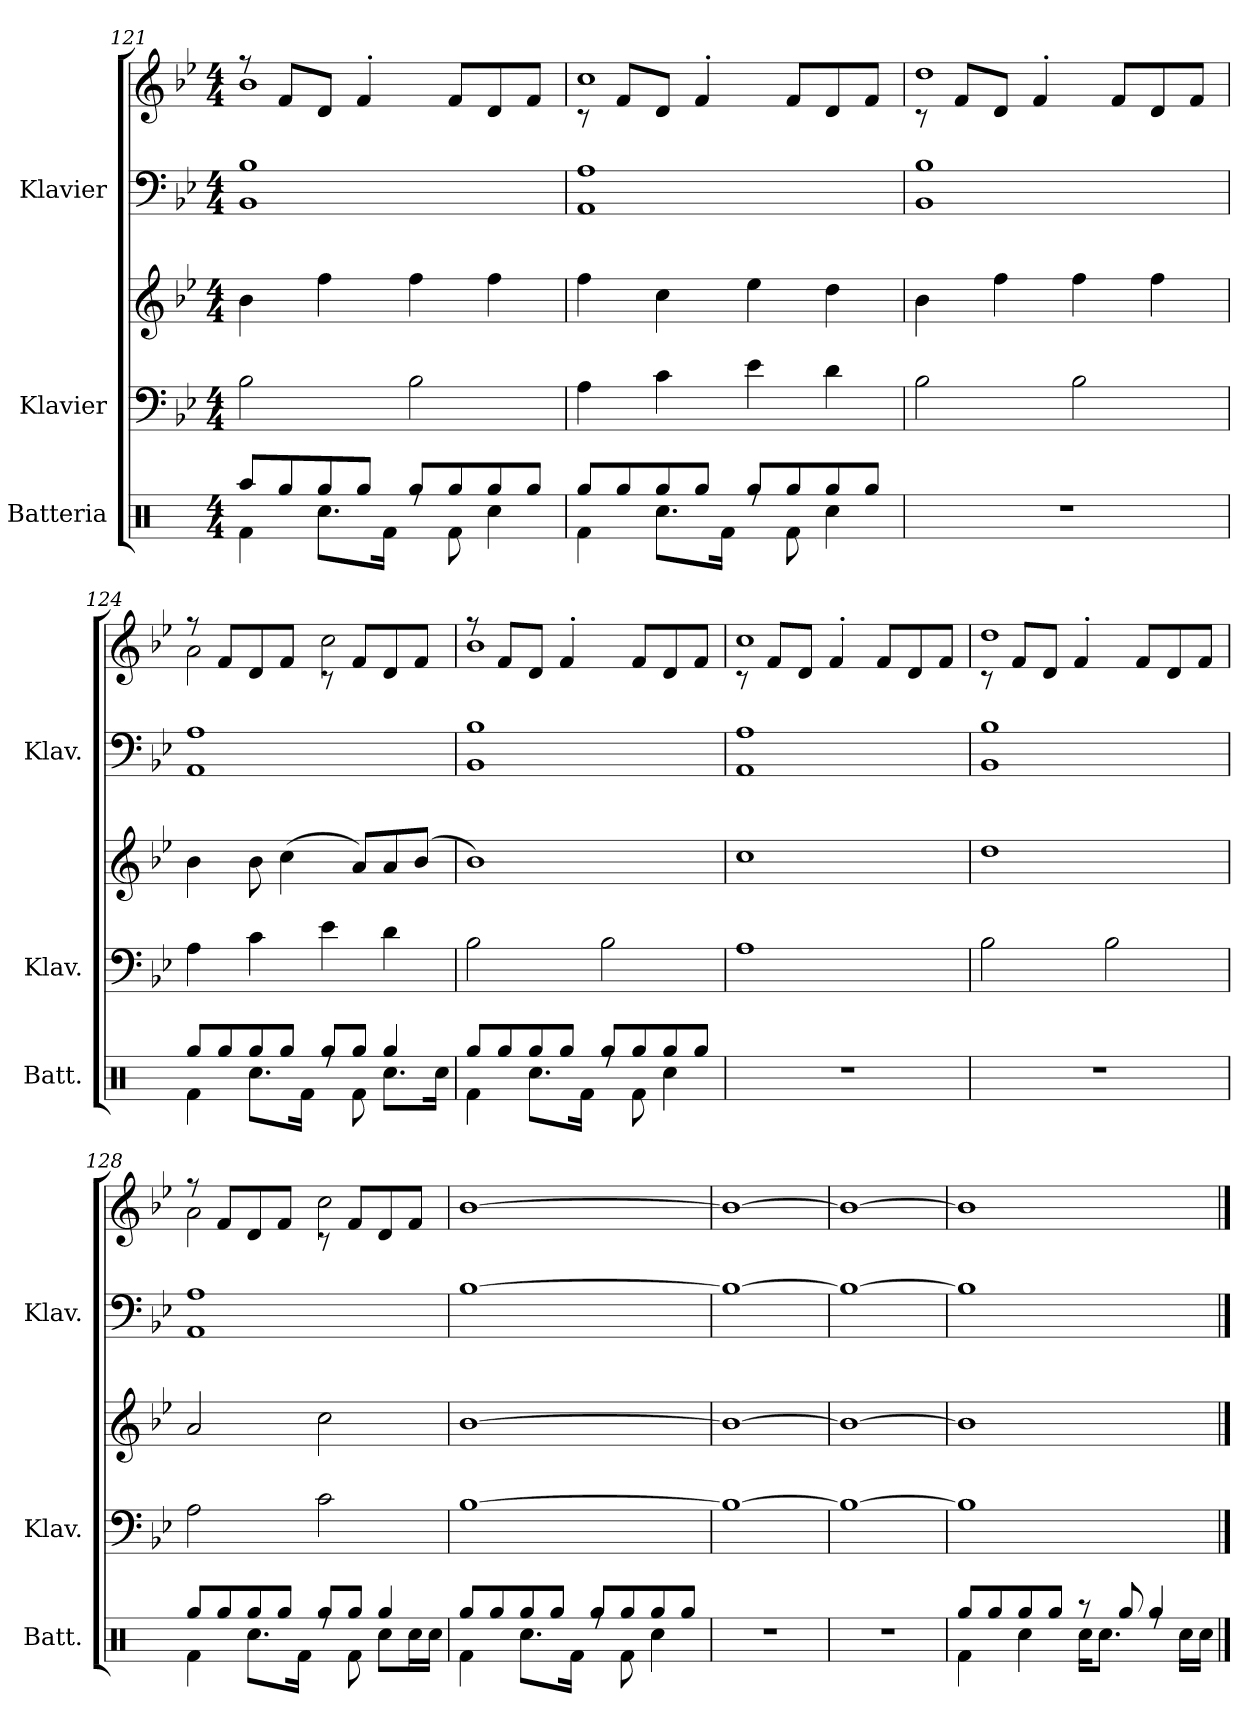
**kern	**kern	**kern	**kern	**kern
*part3	*part2	*part2	*part1	*part1
*staff5	*staff4	*staff3	*staff2	*staff1
*I"Batteria	*I"Klavier	*	*I"Klavier	*
*I'Batt.	*I'Klav.	*	*I'Klav.	*
!!LO:LB:g=z
*clefX	*clefF4	*clefG2	*clefF4	*clefG2
*k[]	*k[b-e-]	*k[b-e-]	*k[b-e-]	*k[b-e-]
*M4/4	*M4/4	*M4/4	*M4/4	*M4/4
=121	=121	=121	=121	=121
*^	*	*	*	*^
8Raa/L	4Rf\	2B-\	4b-\	1BB- 1B-	8r	1b-
8Rgg/	.	.	.	.	8f/L	.
8Rgg/	8.Rcc\L	.	4ff\	.	8d/J	.
8Rgg/J	.	.	.	.	4f'/	.
.	16Rf\Jk	.	.	.	.	.
8Rgg/L	8rff	2B-\	4ff\	.	.	.
8Rgg/	8Rf\	.	.	.	8f/L	.
8Rgg/	4Rcc\	.	4ff\	.	8d/	.
8Rgg/J	.	.	.	.	8f/J	.
=122	=122	=122	=122	=122	=122	=122
8Rgg/L	4Rf\	4A\	4ff\	1AA 1A	8rc	1cc
8Rgg/	.	.	.	.	8f/L	.
8Rgg/	8.Rcc\L	4c\	4cc\	.	8d/J	.
8Rgg/J	.	.	.	.	4f'/	.
.	16Rf\Jk	.	.	.	.	.
8Rgg/L	8rff	4e-\	4ee-\	.	.	.
8Rgg/	8Rf\	.	.	.	8f/L	.
8Rgg/	4Rcc\	4d\	4dd\	.	8d/	.
8Rgg/J	.	.	.	.	8f/J	.
*v	*v	*	*	*	*	*
=123	=123	=123	=123	=123	=123
1r	2B-\	4b-\	1BB- 1B-	8rc	1dd
.	.	.	.	8f/L	.
.	.	4ff\	.	8d/J	.
.	.	.	.	4f'/	.
.	2B-\	4ff\	.	.	.
.	.	.	.	8f/L	.
.	.	4ff\	.	8d/	.
.	.	.	.	8f/J	.
=124	=124	=124	=124	=124	=124
*^	*	*	*	*	*
8Rgg/L	4Rf\	4A\	4b-\	1AA 1A	8r	2a\
8Rgg/	.	.	.	.	8f/L	.
8Rgg/	8.Rcc\L	4c\	8b-\	.	8d/	.
8Rgg/J	.	.	(4cc\	.	8f/J	.
.	16Rf\Jk	.	.	.	.	.
8Rgg/L	8rff	4e-\	.	.	8rc	2cc\
8Rgg/J	8Rf\	.	8a/L)	.	8f/L	.
4Rgg/	8.Rcc\L	4d\	8a/	.	8d/	.
.	.	.	(8b-/J	.	8f/J	.
.	16Rcc\Jk	.	.	.	.	.
!!LO:PB:g=z	!!
=125	=125	=125	=125	=125	=125	=125
8Rgg/L	4Rf\	2B-\	1b-)	1BB- 1B-	8r	1b-
8Rgg/	.	.	.	.	8f/L	.
8Rgg/	8.Rcc\L	.	.	.	8d/J	.
8Rgg/J	.	.	.	.	4f'/	.
.	16Rf\Jk	.	.	.	.	.
8Rgg/L	8rff	2B-\	.	.	.	.
8Rgg/	8Rf\	.	.	.	8f/L	.
8Rgg/	4Rcc\	.	.	.	8d/	.
8Rgg/J	.	.	.	.	8f/J	.
*v	*v	*	*	*	*	*
=126	=126	=126	=126	=126	=126
1r	1A	1cc	1AA 1A	8rc	1cc
.	.	.	.	8f/L	.
.	.	.	.	8d/J	.
.	.	.	.	4f'/	.
.	.	.	.	8f/L	.
.	.	.	.	8d/	.
.	.	.	.	8f/J	.
=127	=127	=127	=127	=127	=127
1r	2B-\	1dd	1BB- 1B-	8rc	1dd
.	.	.	.	8f/L	.
.	.	.	.	8d/J	.
.	.	.	.	4f'/	.
.	2B-\	.	.	.	.
.	.	.	.	8f/L	.
.	.	.	.	8d/	.
.	.	.	.	8f/J	.
=128	=128	=128	=128	=128	=128
*^	*	*	*	*	*
8Rgg/L	4Rf\	2A\	2a/	1AA 1A	8r	2a\
8Rgg/	.	.	.	.	8f/L	.
8Rgg/	8.Rcc\L	.	.	.	8d/	.
8Rgg/J	.	.	.	.	8f/J	.
.	16Rf\Jk	.	.	.	.	.
8Rgg/L	8rff	2c\	2cc\	.	8rc	2cc\
8Rgg/J	8Rf\	.	.	.	8f/L	.
4Rgg/	8Rcc\L	.	.	.	8d/	.
.	16Rcc\L	.	.	.	8f/J	.
.	16Rcc\JJ	.	.	.	.	.
*	*	*	*	*	*v	*v
!!LO:LB:g=z
=129	=129	=129	=129	=129	=129
8Rgg/L	4Rf\	[1B-	[1b-	[1B-	[1b-
8Rgg/	.	.	.	.	.
8Rgg/	8.Rcc\L	.	.	.	.
8Rgg/J	.	.	.	.	.
.	16Rf\Jk	.	.	.	.
8Rgg/L	8rff	.	.	.	.
8Rgg/	8Rf\	.	.	.	.
8Rgg/	4Rcc\	.	.	.	.
8Rgg/J	.	.	.	.	.
*v	*v	*	*	*	*
=130	=130	=130	=130	=130
1r	1B-_	1b-_	1B-_	1b-_
=131	=131	=131	=131	=131
1r	1B-_	1b-_	1B-_	1b-_
=132	=132	=132	=132	=132
*^	*	*	*	*
8Rgg/L	4Rf\	1B-]	1b-]	1B-]	1b-]
8Rgg/	.	.	.	.	.
8Rgg/	4Rcc\	.	.	.	.
8Rgg/J	.	.	.	.	.
8r	16Rcc\KL	.	.	.	.
.	8.Rcc\J	.	.	.	.
8Rgg/	.	.	.	.	.
4Rgg/	8rff	.	.	.	.
.	16Rcc\LL	.	.	.	.
.	16Rcc\JJ	.	.	.	.
*v	*v	*	*	*	*
==	==	==	==	==
*-	*-	*-	*-	*-
